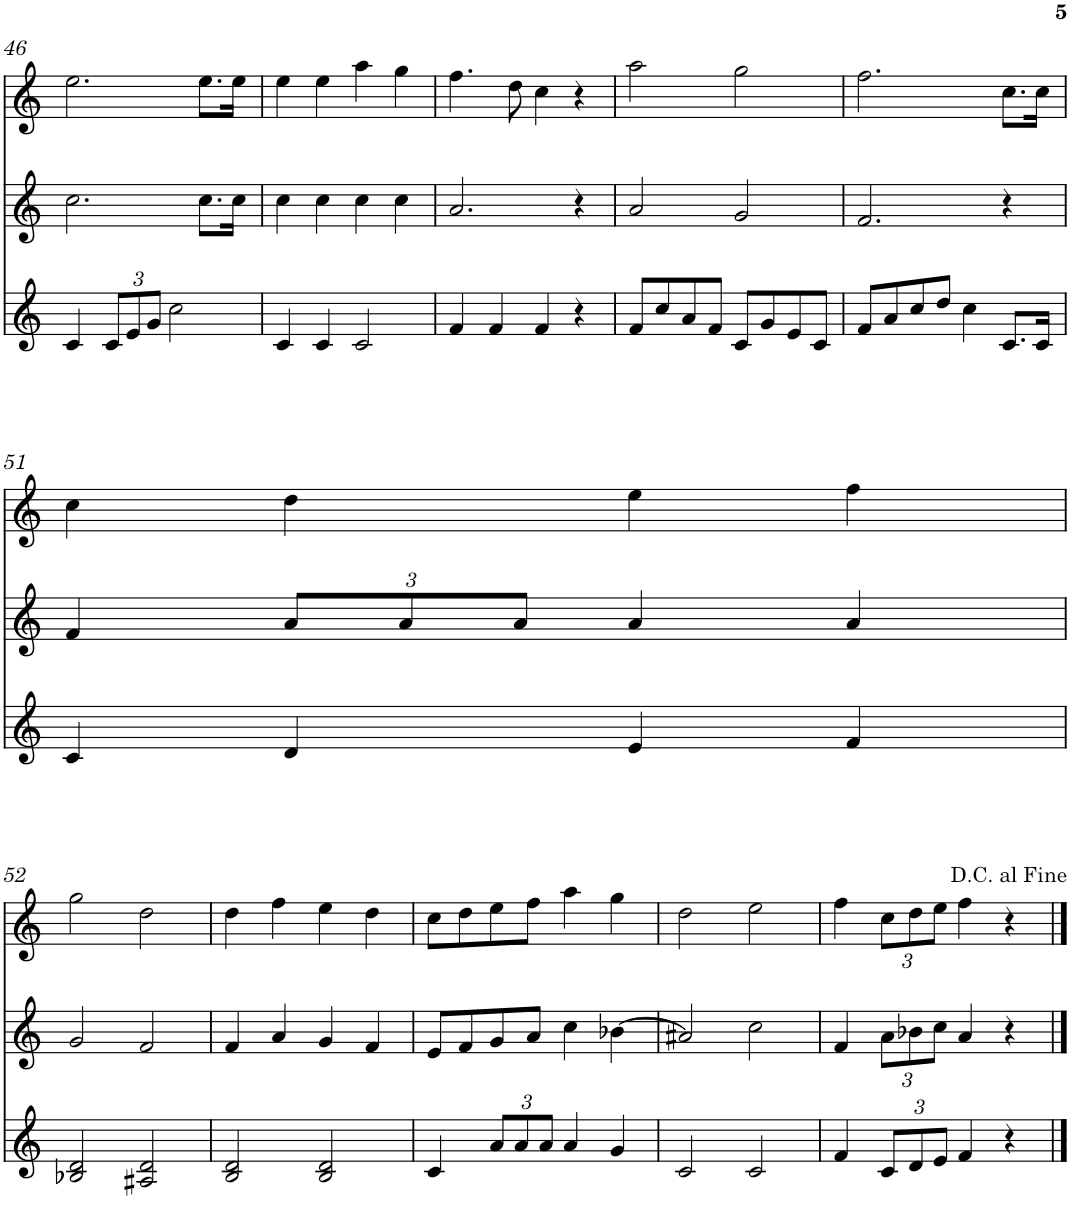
**kern	**kern	**kern
*part3	*part2	*part1
*staff3	*staff2	*staff1
*I"tarota	*I"gralla 2	*I"gralla 1
!!LO:PB:g=z
*clefG2	*clefG2	*clefG2
*k[]	*k[]	*k[]
*M4/4	*M4/4	*M4/4
=46	=46	=46
4c/	2.cc\	2.ee\
*Xbrackettup	*	*
12c/L	.	.
12e/	.	.
12g/J	.	.
2cc\	.	.
.	8.cc\L	8.ee\L
.	16cc\Jk	16ee\Jk
=47	=47	=47
4c/	4cc\	4ee\
4c/	4cc\	4ee\
2c/	4cc\	4aa\
.	4cc\	4gg\
=48	=48	=48
4f/	2.a/	4.ff\
4f/	.	.
.	.	8dd\
4f/	.	4cc\
4r	4r	4r
=49	=49	=49
8f/L	2a/	2aa\
8cc/	.	.
8a/	.	.
8f/J	.	.
8c/L	2g/	2gg\
8g/	.	.
8e/	.	.
8c/J	.	.
=50	=50	=50
8f/L	2.f/	2.ff\
8a/	.	.
8cc/	.	.
8dd/J	.	.
4cc\	.	.
8.c/L	4r	8.cc\L
16c/Jk	.	16cc\Jk
!!LO:LB:g=z
=51	=51	=51
4c/	4f/	4cc\
*	*Xbrackettup	*
4d/	12a/L	4dd\
.	12a/	.
.	12a/J	.
4e/	4a/	4ee\
4f/	4a/	4ff\
!!LO:LB:g=z
=52	=52	=52
2B-X/ 2d/	2g/	2gg\
2A#X/ 2d/	2f/	2dd\
=53	=53	=53
2B/ 2d/	4f/	4dd\
.	4a/	4ff\
2B/ 2d/	4g/	4ee\
.	4f/	4dd\
=54	=54	=54
4c/	8e/L	8cc\L
.	8f/	8dd\
12a/L	8g/	8ee\
12a/	.	.
.	8a/J	8ff\J
12a/J	.	.
4a/	4cc\	4aa\
4g/	[4b-X\	4gg\
=55	=55	=55
2c/	2a#X/]	2dd\
2c/	2cc\	2ee\
=56	=56	=56
4f/	4f/	4ff\
*	*	*Xbrackettup
12c/L	12a\L	12cc\L
12d/	12b-X\	12dd\
12e/J	12cc\J	12ee\J
4f/	4a/	4ff\
4r	4r	4r
==	==	==
*-	*-	*-
